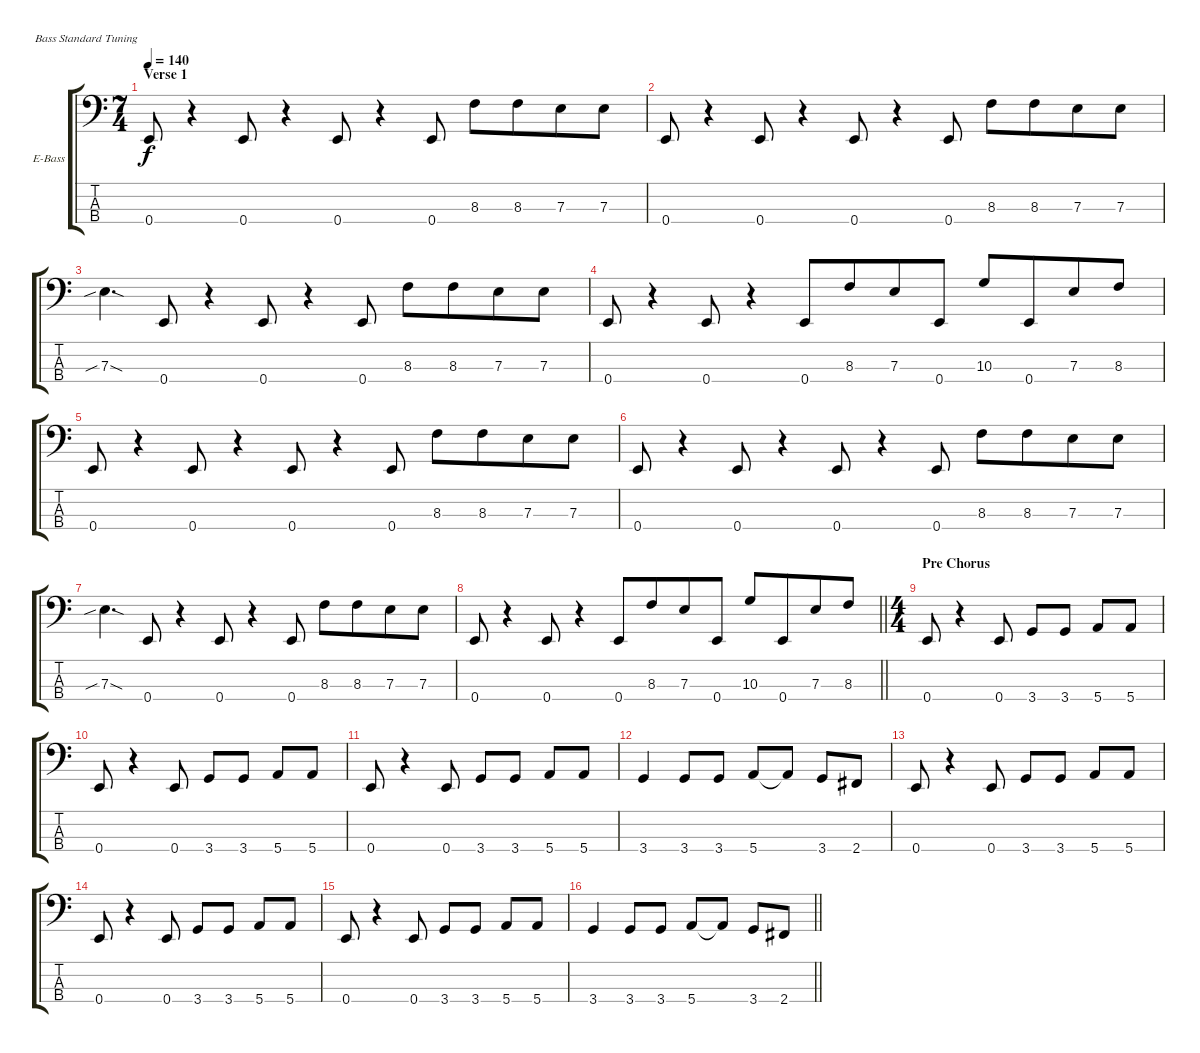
\bracketExtendMode groupsimilarinstruments
\firstSystemTrackNameOrientation horizontal
\otherSystemsTrackNameOrientation horizontal
\track ("Ellefson" "E-Bass") {instrument electricbasspick}
\staff {score tabs}
\tuning (G2 D2 A1 E1)
\ts (7 4)
\beaming (8 6 4 4)
\section ("" "Verse 1")
\tempo 140
\clef f4
\ks c
0.4.8{dy f} r.4 0.4.8 r.4 0.4.8 r.4 0.4.8 8.3.8 8.3.8 7.3.8 7.3.8 |
0.4.8 r.4 0.4.8 r.4 0.4.8 r.4 0.4.8 8.3.8 8.3.8 7.3.8 7.3.8 |
7.3{sib sod}.4{d} 0.4.8 r.4 0.4.8 r.4 0.4.8 8.3.8 8.3.8 7.3.8 7.3.8 |
0.4.8 r.4 0.4.8 r.4 0.4.8 8.3.8 7.3.8 0.4.8 10.3.8 0.4.8 7.3.8 8.3.8 |
0.4.8 r.4 0.4.8 r.4 0.4.8 r.4 0.4.8 8.3.8 8.3.8 7.3.8 7.3.8 |
0.4.8 r.4 0.4.8 r.4 0.4.8 r.4 0.4.8 8.3.8 8.3.8 7.3.8 7.3.8 |
7.3{sib sod}.4{d} 0.4.8 r.4 0.4.8 r.4 0.4.8 8.3.8 8.3.8 7.3.8 7.3.8 |
\barLineRight lightlight
0.4.8 r.4 0.4.8 r.4 0.4.8 8.3.8 7.3.8 0.4.8 10.3.8 0.4.8 7.3.8 8.3.8 |
\ts (4 4)
\beaming (8 2 2 2 2)
\section ("" "Pre Chorus")
0.4.8 r.4 0.4.8 3.4.8 3.4.8 5.4.8 5.4.8 |
0.4.8 r.4 0.4.8 3.4.8 3.4.8 5.4.8 5.4.8 |
0.4.8 r.4 0.4.8 3.4.8 3.4.8 5.4.8 5.4.8 |
3.4.4 3.4.8 3.4.8 5.4.8 5.4{t}.8 3.4.8 2.4.8 |
0.4.8 r.4 0.4.8 3.4.8 3.4.8 5.4.8 5.4.8 |
0.4.8 r.4 0.4.8 3.4.8 3.4.8 5.4.8 5.4.8 |
0.4.8 r.4 0.4.8 3.4.8 3.4.8 5.4.8 5.4.8 |
\barLineRight lightlight
3.4.4 3.4.8 3.4.8 5.4.8 5.4{t}.8 3.4.8 2.4.8
